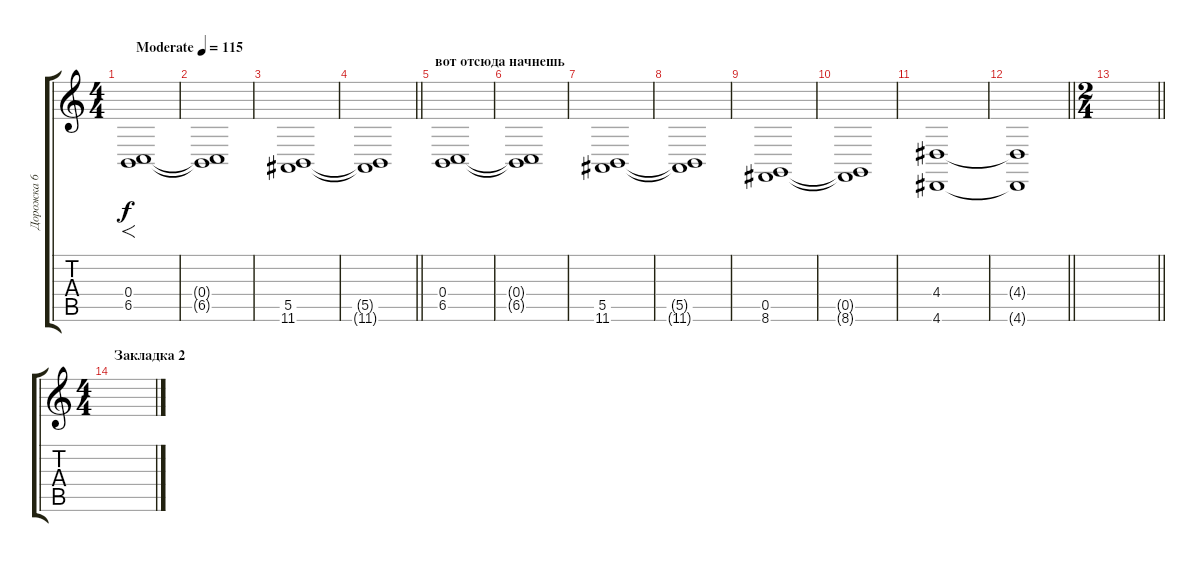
\track ("Дорожка 6" "Дорожка 6") {instrument pad2warm}
\staff {score tabs}
\tuning (Db4 Ab3 E3 B2 Gb2 B1) {hide}
\ts (4 4)
\tempo (115 "Moderate")
\clef g2
\ks c
(0.4 6.5).1{f dy f instrument pad2warm} |
(0.4{t} 6.5{t}).1 |
(5.5 11.6).1 |
\barLineRight lightlight
(5.5{t} 11.6{t}).1 |
\section ("" "вот отсюда начнешь")
(0.4 6.5).1 |
(0.4{t} 6.5{t}).1 |
(5.5 11.6).1 |
(5.5{t} 11.6{t}).1 |
(0.5 8.6).1 |
(0.5{t} 8.6{t}).1 |
(4.4 4.6).1 |
\barLineRight lightlight
(4.4{t} 4.6{t}).1 |
\ts (2 4)
\barLineRight lightlight
|
\ts (4 4)
\section ("" "Закладка 2")
